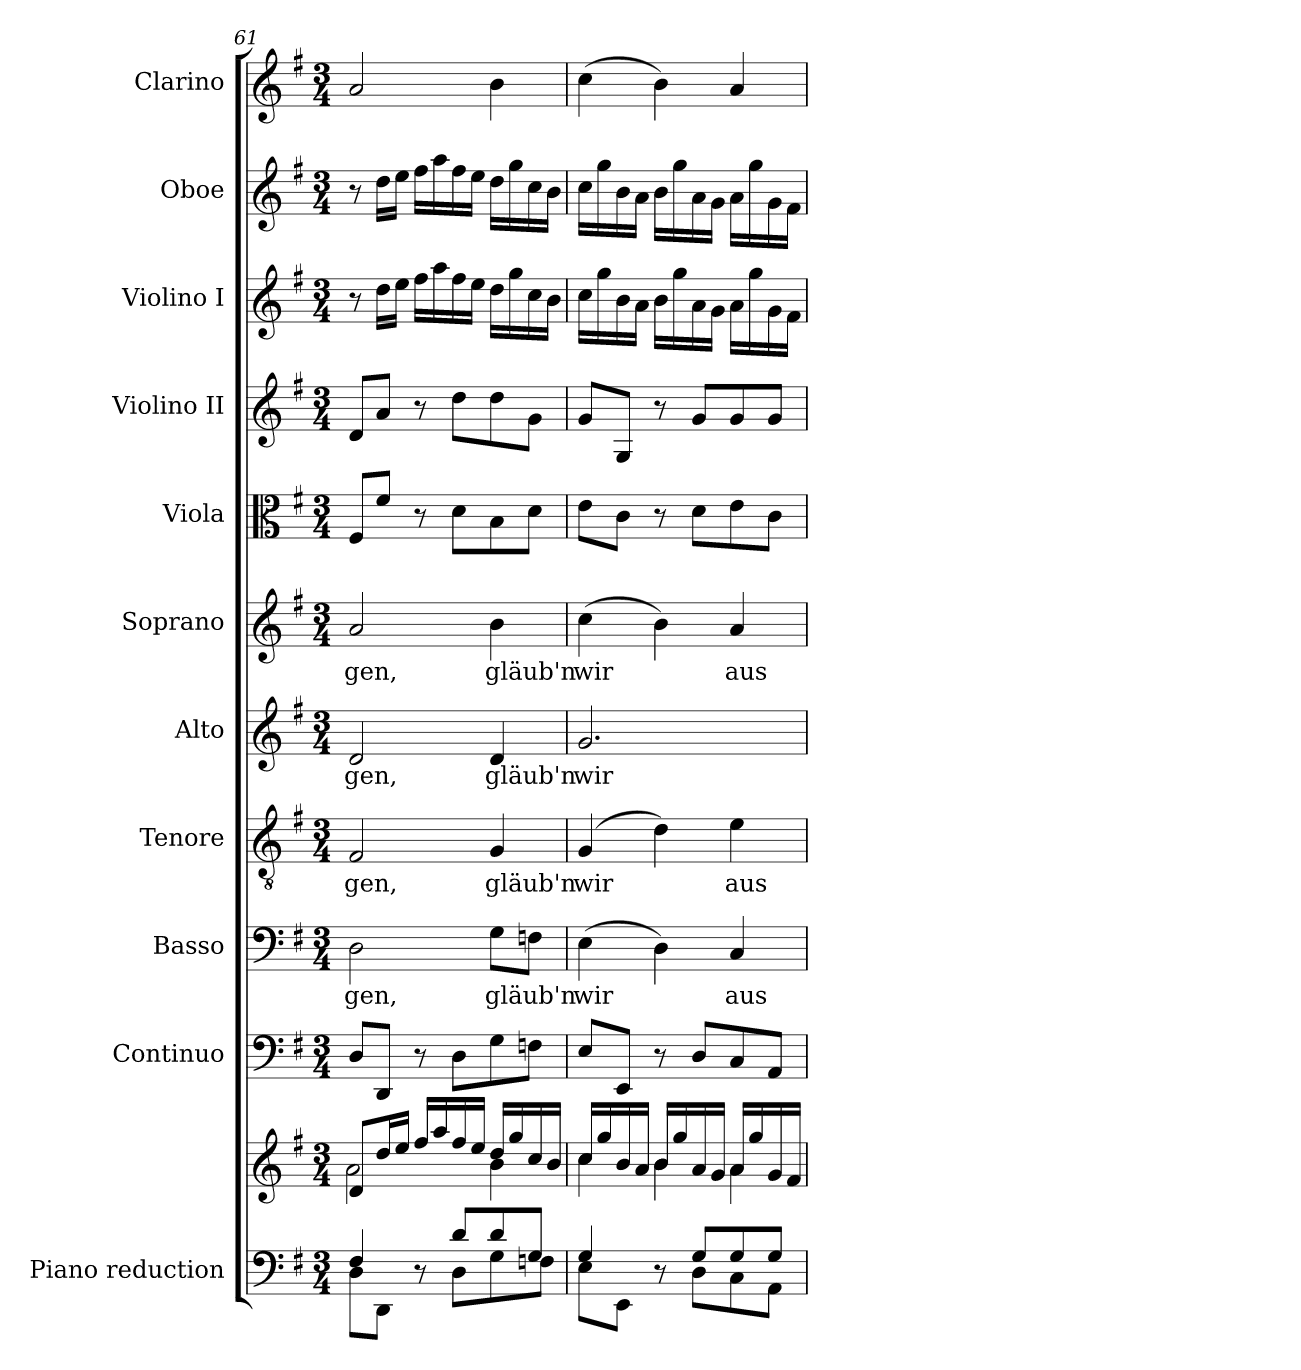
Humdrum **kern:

**kern	**kern	**kern	**kern	**text	**kern	**text	**kern	**text	**kern	**text	**kern	**kern	**kern	**kern	**kern
*part11	*part11	*part10	*part9	*part9	*part8	*part8	*part7	*part7	*part6	*part6	*part5	*part4	*part3	*part2	*part1
*staff12	*staff11	*staff10	*staff9	*staff9	*staff8	*staff8	*staff7	*staff7	*staff6	*staff6	*staff5	*staff4	*staff3	*staff2	*staff1
*I"Piano reduction	*	*I"Continuo	*I"Basso	*	*I"Tenore	*	*I"Alto	*	*I"Soprano	*	*I"Viola	*I"Violino II	*I"Violino I	*I"Oboe	*I"Clarino
*I'Pno	*	*	*	*	*	*	*	*	*	*	*	*	*	*I'Ob	*
!!LO:PB:g=z
*clefF4	*clefG2	*clefF4	*clefF4	*	*clefGv2	*	*clefG2	*	*clefG2	*	*clefC3	*clefG2	*clefG2	*clefG2	*clefG2
*k[f#]	*k[f#]	*k[f#]	*k[f#]	*	*k[f#]	*	*k[f#]	*	*k[f#]	*	*k[f#]	*k[f#]	*k[f#]	*k[f#]	*k[f#]
*M3/4	*M3/4	*M3/4	*M3/4	*	*M3/4	*	*M3/4	*	*M3/4	*	*M3/4	*M3/4	*M3/4	*M3/4	*M3/4
=61	=61	=61	=61	=61	=61	=61	=61	=61	=61	=61	=61	=61	=61	=61	=61
*^	*^	*	*	*	*	*	*	*	*	*	*	*	*	*	*
!	!	!	!	!	!	!LO:LY:b	!	!LO:LY:b	!	!LO:LY:b	!	!LO:LY:b	!	!	!	!	!
4F#/	8D\L	8d/L	2a\	8D/L	2D\	-gen,	2F#/	-gen,	2d/	-gen,	2a/	-gen,	8F#/L	8d/L	8r	8r	2a/
.	8DD\J	16dd/L	.	8DD/J	.	.	.	.	.	.	.	.	8f#/J	8a/J	16dd\LL	16dd\LL	.
.	.	16ee/JJ	.	.	.	.	.	.	.	.	.	.	.	.	16ee\JJ	16ee\JJ	.
8r	8ryy	16ff#/LL	.	8r	.	.	.	.	.	.	.	.	8r	8r	16ff#\LL	16ff#\LL	.
.	.	16aa/	.	.	.	.	.	.	.	.	.	.	.	.	16aa\	16aa\	.
8d/L	8D\L	16ff#/	.	8D\L	.	.	.	.	.	.	.	.	8d\L	8dd\L	16ff#\	16ff#\	.
.	.	16ee/JJ	.	.	.	.	.	.	.	.	.	.	.	.	16ee\JJ	16ee\JJ	.
!	!	!	!	!	!	!LO:LY:b	!	!LO:LY:b	!	!LO:LY:b	!	!LO:LY:b	!	!	!	!	!
8d/	8G\	16dd/LL	4b\	8G\	8G\L	gläub'n	4G/	gläub'n	4d/	gläub'n	4b\	gläub'n	8B\	8dd\	16dd\LL	16dd\LL	4b\
.	.	16gg/	.	.	.	.	.	.	.	.	.	.	.	.	16gg\	16gg\	.
8G/J	8Fn\J	16cc/	.	8Fn\J	8Fn\J	.	.	.	.	.	.	.	8d\J	8g\J	16cc\	16cc\	.
.	.	16b/JJ	.	.	.	.	.	.	.	.	.	.	.	.	16b\JJ	16b\JJ	.
=62	=62	=62	=62	=62	=62	=62	=62	=62	=62	=62	=62	=62	=62	=62	=62	=62	=62
!	!	!	!	!	!	!LO:LY:b	!	!LO:LY:b	!	!LO:LY:b	!	!LO:LY:b	!	!	!	!	!
4G/	8E\L	16cc/LL	4cc\	8E/L	(>4E\	wir	(>4G/	wir	2.g/	wir	(>4cc\	wir	8e\L	8g/L	16cc\LL	16cc\LL	(>4cc\
.	.	16gg/	.	.	.	.	.	.	.	.	.	.	.	.	16gg\	16gg\	.
.	8EE\J	16b/	.	8EE/J	.	.	.	.	.	.	.	.	8c\J	8G/J	16b\	16b\	.
.	.	16a/JJ	.	.	.	.	.	.	.	.	.	.	.	.	16a\JJ	16a\JJ	.
8r	8ryy	16b/LL	4b\	8r	4D\)	.	4d\)	.	.	.	4b\)	.	8r	8r	16b\LL	16b\LL	4b\)
.	.	16gg/	.	.	.	.	.	.	.	.	.	.	.	.	16gg\	16gg\	.
8G/L	8D\L	16a/	.	8D/L	.	.	.	.	.	.	.	.	8d\L	8g/L	16a\	16a\	.
.	.	16g/JJ	.	.	.	.	.	.	.	.	.	.	.	.	16g\JJ	16g\JJ	.
!	!	!	!	!	!	!LO:LY:b	!	!LO:LY:b	!	!	!	!LO:LY:b	!	!	!	!	!
8G/	8C\	16a/LL	4a\	8C/	4C/	aus	4e\	aus	.	.	4a/	aus	8e\	8g/	16a\LL	16a\LL	4a/
.	.	16gg/	.	.	.	.	.	.	.	.	.	.	.	.	16gg\	16gg\	.
8G/J	8AA\J	16g/	.	8AA/J	.	.	.	.	.	.	.	.	8c\J	8g/J	16g\	16g\	.
.	.	16f#/JJ	.	.	.	.	.	.	.	.	.	.	.	.	16f#\JJ	16f#\JJ	.
*v	*v	*	*	*	*	*	*	*	*	*	*	*	*	*	*	*	*
*	*v	*v	*	*	*	*	*	*	*	*	*	*	*	*	*	*
=	=	=	=	=	=	=	=	=	=	=	=	=	=	=	=
*-	*-	*-	*-	*-	*-	*-	*-	*-	*-	*-	*-	*-	*-	*-	*-
